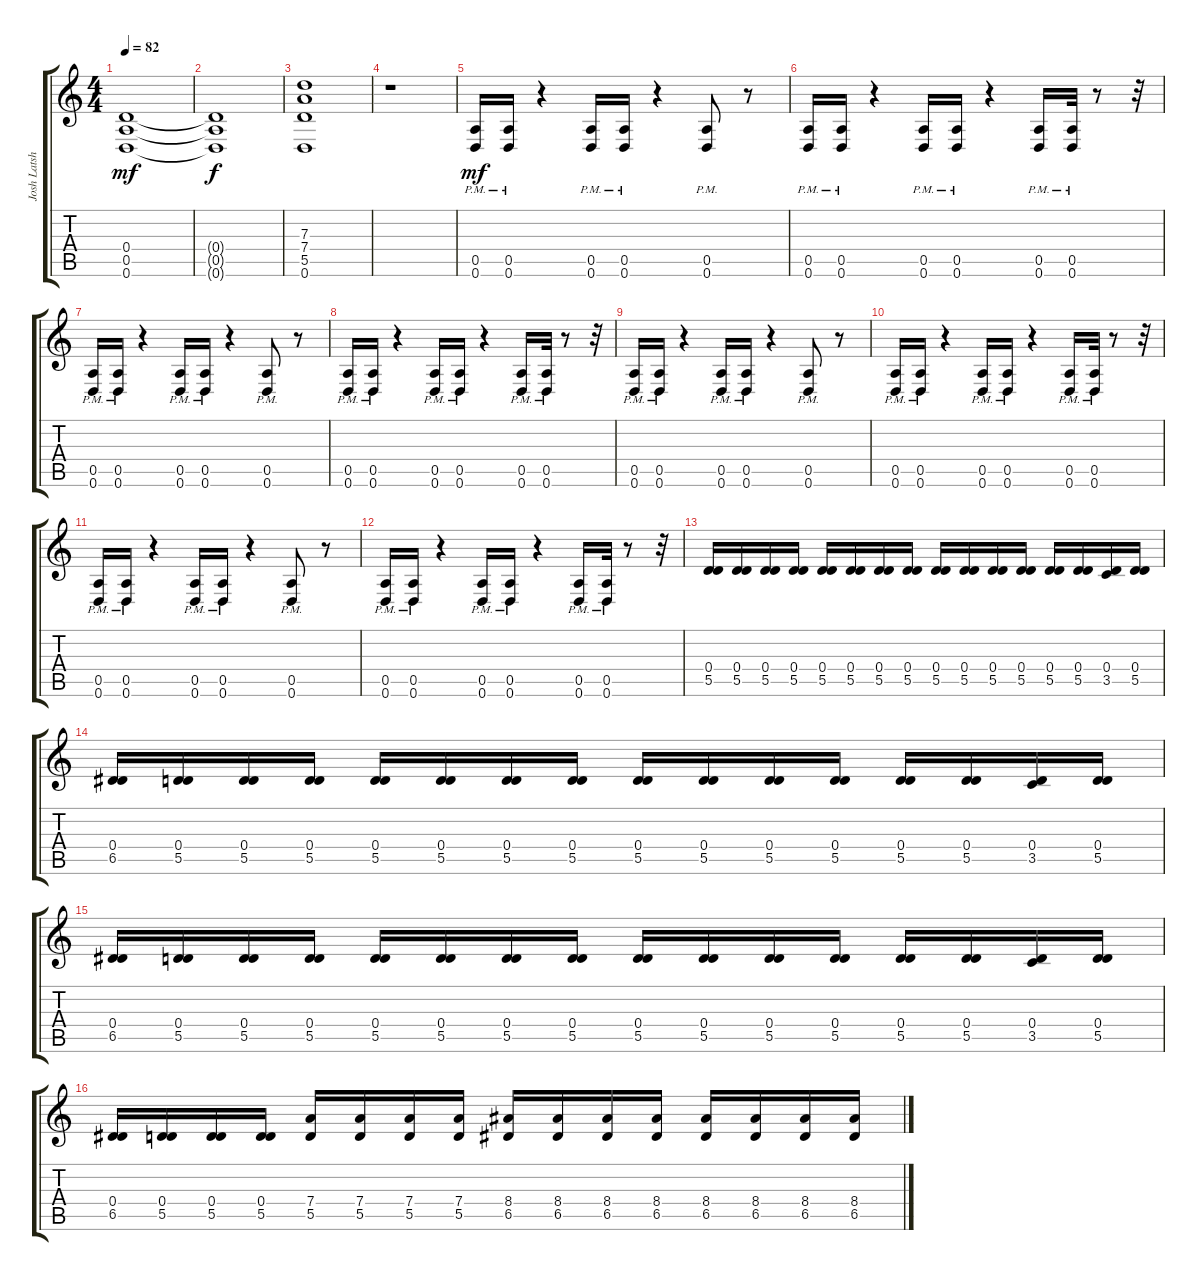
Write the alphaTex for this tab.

\track ("Josh Latshaw - Guitar" "Josh Latsh") {instrument distortionguitar}
\staff {score tabs}
\tuning (E4 B3 G3 D3 A2 D2) {hide}
\ts (4 4)
\tempo 82
\clef g2
\ks c
(0.4 0.5 0.6).1{dy mf} |
(0.4{t} 0.5{t} 0.6{t}).1{dy f instrument electricguitarclean} |
(7.3 7.4 5.5 0.6).1 |
r.1 |
(0.5{pm} 0.6).16{dy mf instrument distortionguitar} (0.5{pm} 0.6).16 r.4 (0.5{pm} 0.6).16 (0.5{pm} 0.6).16 r.4 (0.5{pm} 0.6).8 r.8 |
(0.5{pm} 0.6).16 (0.5{pm} 0.6).16 r.4 (0.5{pm} 0.6).16 (0.5{pm} 0.6).16 r.4 (0.5{pm} 0.6).16 (0.5{pm} 0.6).32 r.8 r.32 |
(0.5{pm} 0.6).16 (0.5{pm} 0.6).16 r.4 (0.5{pm} 0.6).16 (0.5{pm} 0.6).16 r.4 (0.5{pm} 0.6).8 r.8 |
(0.5{pm} 0.6).16 (0.5{pm} 0.6).16 r.4 (0.5{pm} 0.6).16 (0.5{pm} 0.6).16 r.4 (0.5{pm} 0.6).16 (0.5{pm} 0.6).32 r.8 r.32 |
(0.5{pm} 0.6).16 (0.5{pm} 0.6).16 r.4 (0.5{pm} 0.6).16 (0.5{pm} 0.6).16 r.4 (0.5{pm} 0.6).8 r.8 |
(0.5{pm} 0.6).16 (0.5{pm} 0.6).16 r.4 (0.5{pm} 0.6).16 (0.5{pm} 0.6).16 r.4 (0.5{pm} 0.6).16 (0.5{pm} 0.6).32 r.8 r.32 |
(0.5{pm} 0.6).16 (0.5{pm} 0.6).16 r.4 (0.5{pm} 0.6).16 (0.5{pm} 0.6).16 r.4 (0.5{pm} 0.6).8 r.8 |
(0.5{pm} 0.6).16 (0.5{pm} 0.6).16 r.4 (0.5{pm} 0.6).16 (0.5{pm} 0.6).16 r.4 (0.5{pm} 0.6).16 (0.5{pm} 0.6).32 r.8 r.32 |
(0.4 5.5).16 (0.4 5.5).16 (0.4 5.5).16 (0.4 5.5).16 (0.4 5.5).16 (0.4 5.5).16 (0.4 5.5).16 (0.4 5.5).16 (0.4 5.5).16 (0.4 5.5).16 (0.4 5.5).16 (0.4 5.5).16 (0.4 5.5).16 (0.4 5.5).16 (0.4 3.5).16 (0.4 5.5).16 |
(0.4 6.5).16 (0.4 5.5).16 (0.4 5.5).16 (0.4 5.5).16 (0.4 5.5).16 (0.4 5.5).16 (0.4 5.5).16 (0.4 5.5).16 (0.4 5.5).16 (0.4 5.5).16 (0.4 5.5).16 (0.4 5.5).16 (0.4 5.5).16 (0.4 5.5).16 (0.4 3.5).16 (0.4 5.5).16 |
(0.4 6.5).16 (0.4 5.5).16 (0.4 5.5).16 (0.4 5.5).16 (0.4 5.5).16 (0.4 5.5).16 (0.4 5.5).16 (0.4 5.5).16 (0.4 5.5).16 (0.4 5.5).16 (0.4 5.5).16 (0.4 5.5).16 (0.4 5.5).16 (0.4 5.5).16 (0.4 3.5).16 (0.4 5.5).16 |
(0.4 6.5).16 (0.4 5.5).16 (0.4 5.5).16 (0.4 5.5).16 (7.4 5.5).16 (7.4 5.5).16 (7.4 5.5).16 (7.4 5.5).16 (8.4 6.5).16 (8.4 6.5).16 (8.4 6.5).16 (8.4 6.5).16 (8.4 6.5).16 (8.4 6.5).16 (8.4 6.5).16 (8.4 6.5).16
